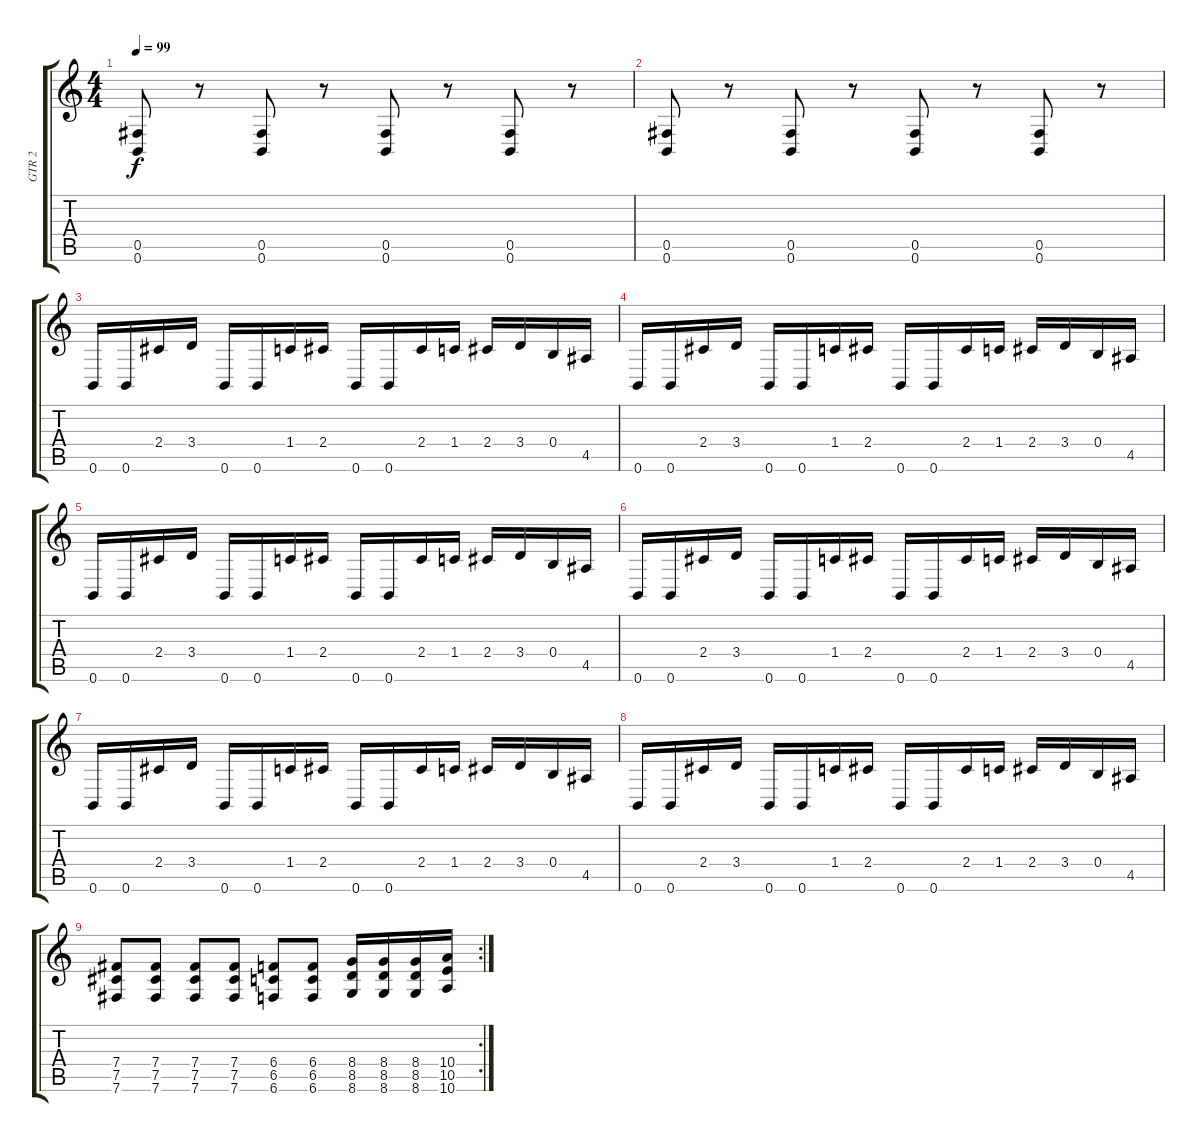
\track ("GTR 2" "GTR 2") {instrument distortionguitar}
\staff {score tabs}
\tuning (Db4 Ab3 E3 B2 Gb2 B1) {hide}
\ts (4 4)
\tempo 99
\clef g2
\ks c
(0.5 0.6).8{dy f} r.8 (0.5 0.6).8 r.8 (0.5 0.6).8 r.8 (0.5 0.6).8 r.8 |
(0.5 0.6).8 r.8 (0.5 0.6).8 r.8 (0.5 0.6).8 r.8 (0.5 0.6).8 r.8 |
0.6.16 0.6.16 2.4.16 3.4.16 0.6.16 0.6.16 1.4.16 2.4.16 0.6.16 0.6.16 2.4.16 1.4.16 2.4.16 3.4.16 0.4.16 4.5.16 |
0.6.16 0.6.16 2.4.16 3.4.16 0.6.16 0.6.16 1.4.16 2.4.16 0.6.16 0.6.16 2.4.16 1.4.16 2.4.16 3.4.16 0.4.16 4.5.16 |
0.6.16 0.6.16 2.4.16 3.4.16 0.6.16 0.6.16 1.4.16 2.4.16 0.6.16 0.6.16 2.4.16 1.4.16 2.4.16 3.4.16 0.4.16 4.5.16 |
0.6.16 0.6.16 2.4.16 3.4.16 0.6.16 0.6.16 1.4.16 2.4.16 0.6.16 0.6.16 2.4.16 1.4.16 2.4.16 3.4.16 0.4.16 4.5.16 |
0.6.16 0.6.16 2.4.16 3.4.16 0.6.16 0.6.16 1.4.16 2.4.16 0.6.16 0.6.16 2.4.16 1.4.16 2.4.16 3.4.16 0.4.16 4.5.16 |
0.6.16 0.6.16 2.4.16 3.4.16 0.6.16 0.6.16 1.4.16 2.4.16 0.6.16 0.6.16 2.4.16 1.4.16 2.4.16 3.4.16 0.4.16 4.5.16 |
\rc 2
(7.4 7.5 7.6).8 (7.4 7.5 7.6).8 (7.4 7.5 7.6).8 (7.4 7.5 7.6).8 (6.4 6.5 6.6).8 (6.4 6.5 6.6).8 (8.4 8.5 8.6).16 (8.4 8.5 8.6).16 (8.4 8.5 8.6).16 (10.4 10.5 10.6).16
